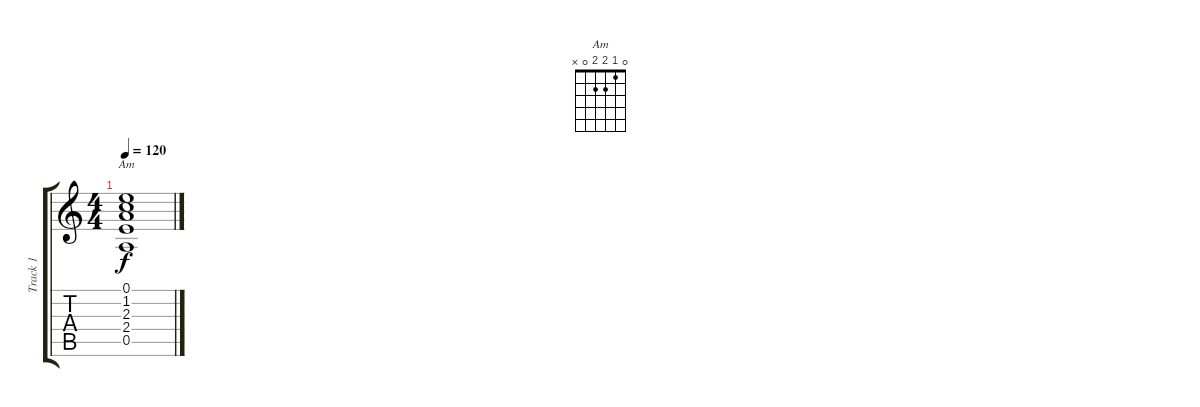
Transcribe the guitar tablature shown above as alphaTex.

\track ("Track 1" "Track 1") {instrument acousticguitarnylon}
\staff {score tabs}
\tuning (E4 B3 G3 D3 A2 E2) {hide}
\chord ("Am" 0 1 2 2 0 x)
\ts (4 4)
\tempo 120
\clef g2
\ks c
(0.1 1.2 2.3 2.4 0.5).1{ch "Am" txt "" dy f}
